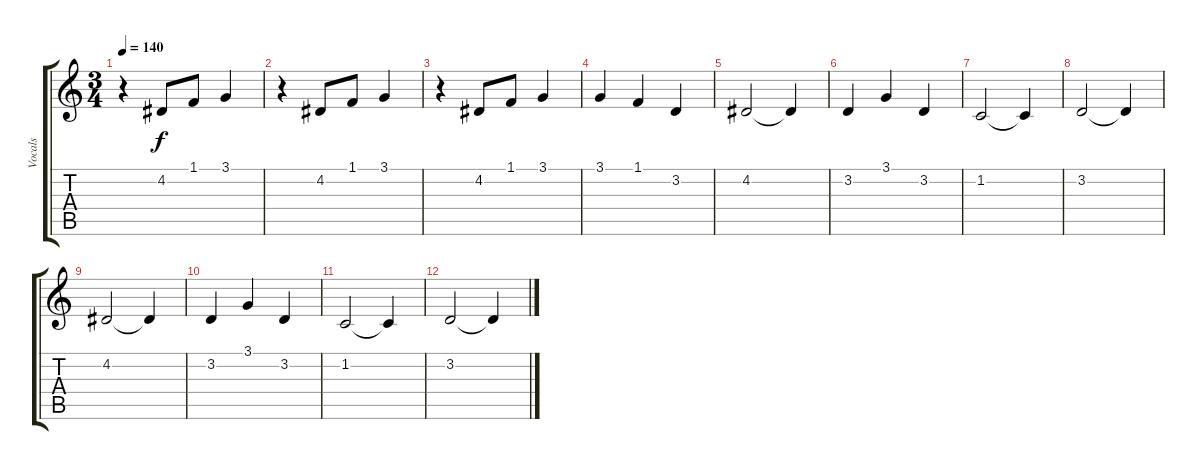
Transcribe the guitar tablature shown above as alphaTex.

\track ("Vocals" "Vocals") {instrument flute}
\staff {score tabs}
\tuning (E4 B3 G3 D3 A2 E2) {hide}
\ts (3 4)
\tempo 140
\clef g2
\ks c
r.4{dy f} 4.2.8 1.1.8 3.1.4 |
r.4 4.2.8 1.1.8 3.1.4 |
r.4 4.2.8 1.1.8 3.1.4 |
3.1.4 1.1.4 3.2.4 |
4.2.2 4.2{t}.4 |
3.2.4 3.1.4 3.2.4 |
1.2.2 1.2{t}.4 |
3.2.2 3.2{t}.4 |
4.2.2 4.2{t}.4 |
3.2.4 3.1.4 3.2.4 |
1.2.2 1.2{t}.4 |
3.2.2 3.2{t}.4
